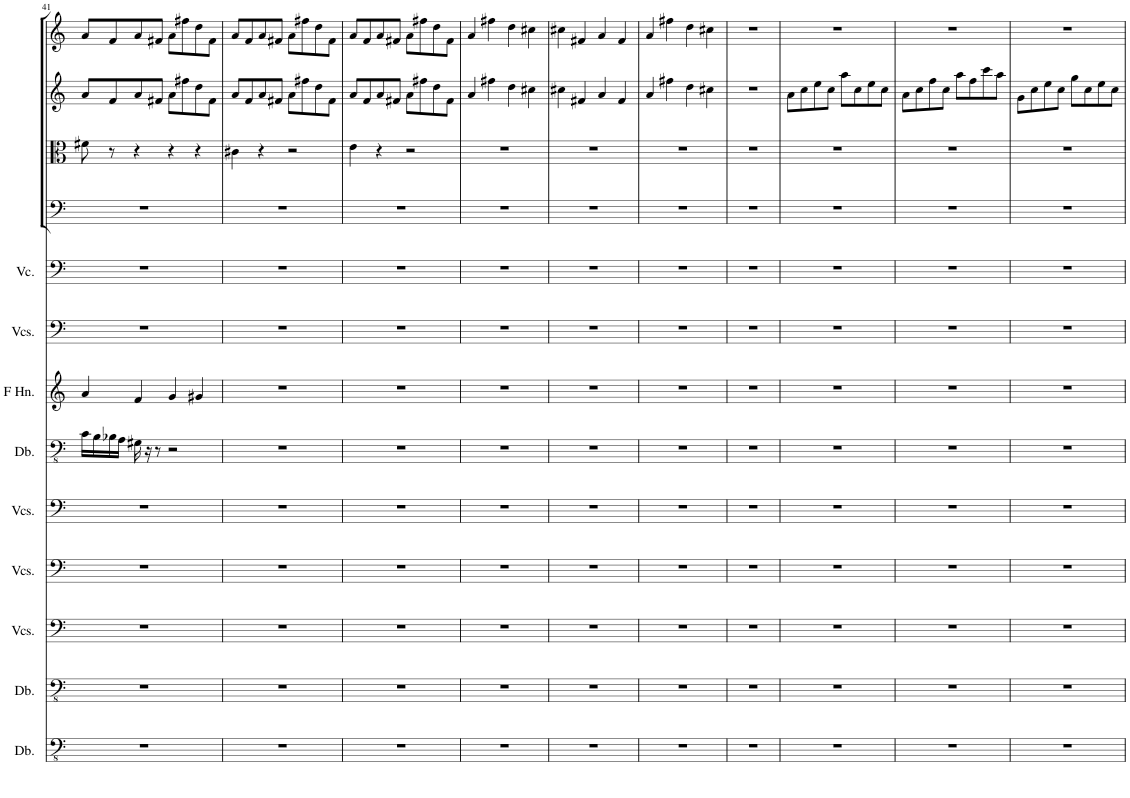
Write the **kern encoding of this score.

**kern	**kern	**kern	**kern	**kern	**kern	**kern	**kern	**kern	**kern	**kern	**kern	**kern
*part13	*part12	*part11	*part10	*part9	*part8	*part7	*part6	*part5	*part4	*part3	*part2	*part1
*staff13	*staff12	*staff11	*staff10	*staff9	*staff8	*staff7	*staff6	*staff5	*staff4	*staff3	*staff2	*staff1
*I"Double Bass	*I"Double Bass	*I"Violoncellos	*I"Violoncellos	*I"Violoncellos	*I"Double Bass	*I"Horn in F	*I"Violoncellos	*I"Violoncello	*I"Violoncello	*I"Viola	*I"Violin II	*I"Violin I
*I'Db.	*I'Db.	*I'Vcs.	*I'Vcs.	*I'Vcs.	*I'Db.	*	*I'Vcs.	*I'Vc.	*I'Vc	*I'Vla	*I'Vln	*I'Vln
!!LO:PB:g=z
*clefFv4	*clefFv4	*clefF4	*clefF4	*clefF4	*clefFv4	*clefG2	*clefF4	*clefF4	*clefF4	*clefC3	*clefG2	*clefG2
*ITrd7c12	*ITrd7c12	*	*	*	*ITrd7c12	*ITrd4c7	*	*	*	*	*	*
*k[]	*k[]	*k[]	*k[]	*k[]	*k[]	*k[]	*k[]	*k[]	*k[]	*k[]	*k[]	*k[]
*M4/4	*M4/4	*M4/4	*M4/4	*M4/4	*M4/4	*M4/4	*M4/4	*M4/4	*M4/4	*M4/4	*M4/4	*M4/4
=41	=41	=41	=41	=41	=41	=41	=41	=41	=41	=41	=41	=41
1r	1r	1r	1r	1r	16C\LL	4a/	1r	1r	1r	8f#X\	8a/L	8a/L
.	.	.	.	.	16BB\	.	.	.	.	.	.	.
.	.	.	.	.	16BB-X\	.	.	.	.	8r	8f/	8f/
.	.	.	.	.	16AA\JJ	.	.	.	.	.	.	.
.	.	.	.	.	16GG#X\	4f/	.	.	.	4r	8a/	8a/
.	.	.	.	.	16r	.	.	.	.	.	.	.
.	.	.	.	.	8r	.	.	.	.	.	8f#X/J	8f#X/J
.	.	.	.	.	2r	4g/	.	.	.	4r	8a\L	8a\L
.	.	.	.	.	.	.	.	.	.	.	8ff#X\	8ff#X\
.	.	.	.	.	.	4g#X/	.	.	.	4r	8dd\	8dd\
.	.	.	.	.	.	.	.	.	.	.	8f#\J	8f#\J
=42	=42	=42	=42	=42	=42	=42	=42	=42	=42	=42	=42	=42
1r	1r	1r	1r	1r	1r	1r	1r	1r	1r	4c#X\	8a/L	8a/L
.	.	.	.	.	.	.	.	.	.	.	8f/	8f/
.	.	.	.	.	.	.	.	.	.	4r	8a/	8a/
.	.	.	.	.	.	.	.	.	.	.	8f#X/J	8f#X/J
.	.	.	.	.	.	.	.	.	.	2r	8a\L	8a\L
.	.	.	.	.	.	.	.	.	.	.	8ff#X\	8ff#X\
.	.	.	.	.	.	.	.	.	.	.	8dd\	8dd\
.	.	.	.	.	.	.	.	.	.	.	8f#\J	8f#\J
=43	=43	=43	=43	=43	=43	=43	=43	=43	=43	=43	=43	=43
1r	1r	1r	1r	1r	1r	1r	1r	1r	1r	4e\	8a/L	8a/L
.	.	.	.	.	.	.	.	.	.	.	8f/	8f/
.	.	.	.	.	.	.	.	.	.	4r	8a/	8a/
.	.	.	.	.	.	.	.	.	.	.	8f#X/J	8f#X/J
.	.	.	.	.	.	.	.	.	.	2r	8a\L	8a\L
.	.	.	.	.	.	.	.	.	.	.	8ff#X\	8ff#X\
.	.	.	.	.	.	.	.	.	.	.	8dd\	8dd\
.	.	.	.	.	.	.	.	.	.	.	8f#\J	8f#\J
=44	=44	=44	=44	=44	=44	=44	=44	=44	=44	=44	=44	=44
1r	1r	1r	1r	1r	1r	1r	1r	1r	1r	1r	4a/	4a/
.	.	.	.	.	.	.	.	.	.	.	4ff#X\	4ff#X\
.	.	.	.	.	.	.	.	.	.	.	4dd\	4dd\
.	.	.	.	.	.	.	.	.	.	.	4cc#X\	4cc#X\
=45	=45	=45	=45	=45	=45	=45	=45	=45	=45	=45	=45	=45
1r	1r	1r	1r	1r	1r	1r	1r	1r	1r	1r	4cc#X\	4cc#X\
.	.	.	.	.	.	.	.	.	.	.	4f#X/	4f#X/
.	.	.	.	.	.	.	.	.	.	.	4a/	4a/
.	.	.	.	.	.	.	.	.	.	.	4f#/	4f#/
=46	=46	=46	=46	=46	=46	=46	=46	=46	=46	=46	=46	=46
1r	1r	1r	1r	1r	1r	1r	1r	1r	1r	1r	4a/	4a/
.	.	.	.	.	.	.	.	.	.	.	4ff#X\	4ff#X\
.	.	.	.	.	.	.	.	.	.	.	4dd\	4dd\
.	.	.	.	.	.	.	.	.	.	.	4cc#X\	4cc#X\
=47	=47	=47	=47	=47	=47	=47	=47	=47	=47	=47	=47	=47
1r	1r	1r	1r	1r	1r	1r	1r	1r	1r	1r	1r	1r
=48	=48	=48	=48	=48	=48	=48	=48	=48	=48	=48	=48	=48
1r	1r	1r	1r	1r	1r	1r	1r	1r	1r	1r	8a\L	1r
.	.	.	.	.	.	.	.	.	.	.	8cc\	.
.	.	.	.	.	.	.	.	.	.	.	8ee\	.
.	.	.	.	.	.	.	.	.	.	.	8cc\J	.
.	.	.	.	.	.	.	.	.	.	.	8aa\L	.
.	.	.	.	.	.	.	.	.	.	.	8cc\	.
.	.	.	.	.	.	.	.	.	.	.	8ee\	.
.	.	.	.	.	.	.	.	.	.	.	8cc\J	.
=49	=49	=49	=49	=49	=49	=49	=49	=49	=49	=49	=49	=49
1r	1r	1r	1r	1r	1r	1r	1r	1r	1r	1r	8a\L	1r
.	.	.	.	.	.	.	.	.	.	.	8cc\	.
.	.	.	.	.	.	.	.	.	.	.	8ff\	.
.	.	.	.	.	.	.	.	.	.	.	8cc\J	.
.	.	.	.	.	.	.	.	.	.	.	8aa\L	.
.	.	.	.	.	.	.	.	.	.	.	8ff\	.
.	.	.	.	.	.	.	.	.	.	.	8ccc\	.
.	.	.	.	.	.	.	.	.	.	.	8aa\J	.
=50	=50	=50	=50	=50	=50	=50	=50	=50	=50	=50	=50	=50
1r	1r	1r	1r	1r	1r	1r	1r	1r	1r	1r	8g\L	1r
.	.	.	.	.	.	.	.	.	.	.	8cc\	.
.	.	.	.	.	.	.	.	.	.	.	8ee\	.
.	.	.	.	.	.	.	.	.	.	.	8cc\J	.
.	.	.	.	.	.	.	.	.	.	.	8gg\L	.
.	.	.	.	.	.	.	.	.	.	.	8cc\	.
.	.	.	.	.	.	.	.	.	.	.	8ee\	.
.	.	.	.	.	.	.	.	.	.	.	8cc\J	.
=	=	=	=	=	=	=	=	=	=	=	=	=
*-	*-	*-	*-	*-	*-	*-	*-	*-	*-	*-	*-	*-
